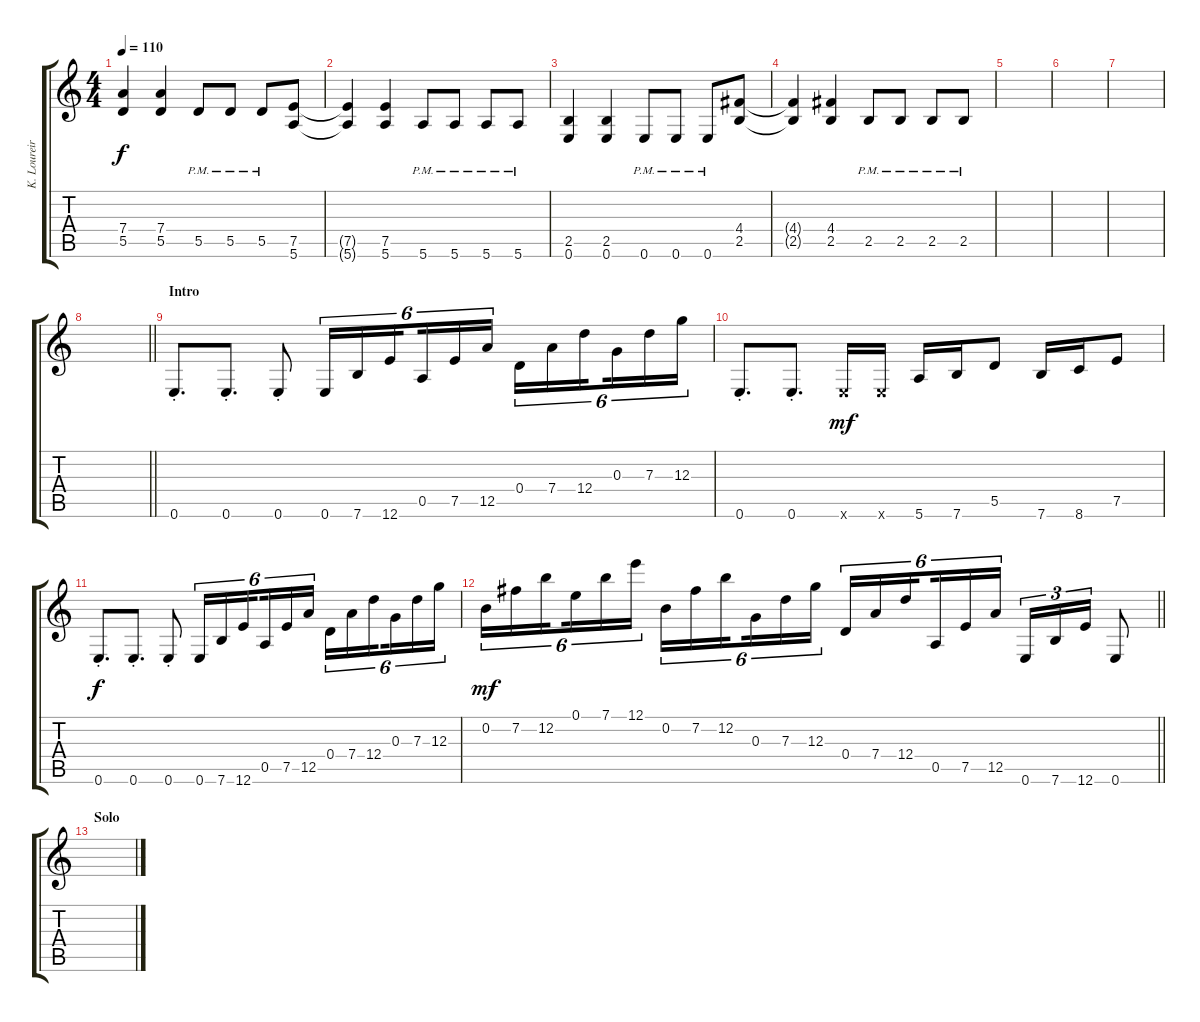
\track ("K. Loureiro" "K. Loureir") {instrument overdrivenguitar}
\staff {score tabs}
\tuning (E4 B3 G3 D3 A2 E2) {hide}
\ts (4 4)
\tempo 110
\clef g2
\ks c
(7.4 5.5).4{dy f} (7.4 5.5).4 5.5{pm}.8 5.5{pm}.8 5.5{pm}.8 (7.5 5.6).8 |
(7.5{t} 5.6{t}).4 (7.5 5.6).4 5.6{pm}.8 5.6{pm}.8 5.6{pm}.8 5.6{pm}.8 |
(2.5 0.6).4 (2.5 0.6).4 0.6{pm}.8 0.6{pm}.8 0.6{pm}.8 (4.4 2.5).8 |
(4.4{t} 2.5{t}).4 (4.4 2.5).4 2.5{pm}.8 2.5{pm}.8 2.5{pm}.8 2.5{pm}.8 |
|
|
|
\barLineRight lightlight
|
\section ("" "Intro")
0.6{st}.8{d} 0.6{st}.8{d} 0.6{st}.8 0.6.16{tu (6 4)} 7.6.16{tu (6 4)} 12.6.16{tu (6 4) beam splitsecondary} 0.5.16{tu (6 4)} 7.5.16{tu (6 4)} 12.5.16{tu (6 4)} 0.4.16{tu (6 4)} 7.4.16{tu (6 4)} 12.4.16{tu (6 4) beam splitsecondary} 0.3.16{tu (6 4)} 7.3.16{tu (6 4)} 12.3.16{tu (6 4)} |
0.6{st}.8{d} 0.6{st}.8{d} 0.6{x}.16{dy mf} 0.6{x}.16 5.6.16 7.6.16 5.5.8 7.6.16 8.6.16 7.5.8 |
0.6{st}.8{d dy f} 0.6{st}.8{d} 0.6{st}.8 0.6.16{tu (6 4)} 7.6.16{tu (6 4)} 12.6.16{tu (6 4) beam splitsecondary} 0.5.16{tu (6 4)} 7.5.16{tu (6 4)} 12.5.16{tu (6 4)} 0.4.16{tu (6 4)} 7.4.16{tu (6 4)} 12.4.16{tu (6 4) beam splitsecondary} 0.3.16{tu (6 4)} 7.3.16{tu (6 4)} 12.3.16{tu (6 4)} |
\barLineRight lightlight
0.2.16{tu (6 4) dy mf} 7.2.16{tu (6 4)} 12.2.16{tu (6 4) beam splitsecondary} 0.1.16{tu (6 4)} 7.1.16{tu (6 4)} 12.1.16{tu (6 4)} 0.2.16{tu (6 4)} 7.2.16{tu (6 4)} 12.2.16{tu (6 4) beam splitsecondary} 0.3.16{tu (6 4)} 7.3.16{tu (6 4)} 12.3.16{tu (6 4)} 0.4.16{tu (6 4)} 7.4.16{tu (6 4)} 12.4.16{tu (6 4) beam splitsecondary} 0.5.16{tu (6 4)} 7.5.16{tu (6 4)} 12.5.16{tu (6 4)} 0.6.16{tu (3 2)} 7.6.16{tu (3 2)} 12.6.16{tu (3 2)} 0.6.8 |
\section ("" "Solo")
